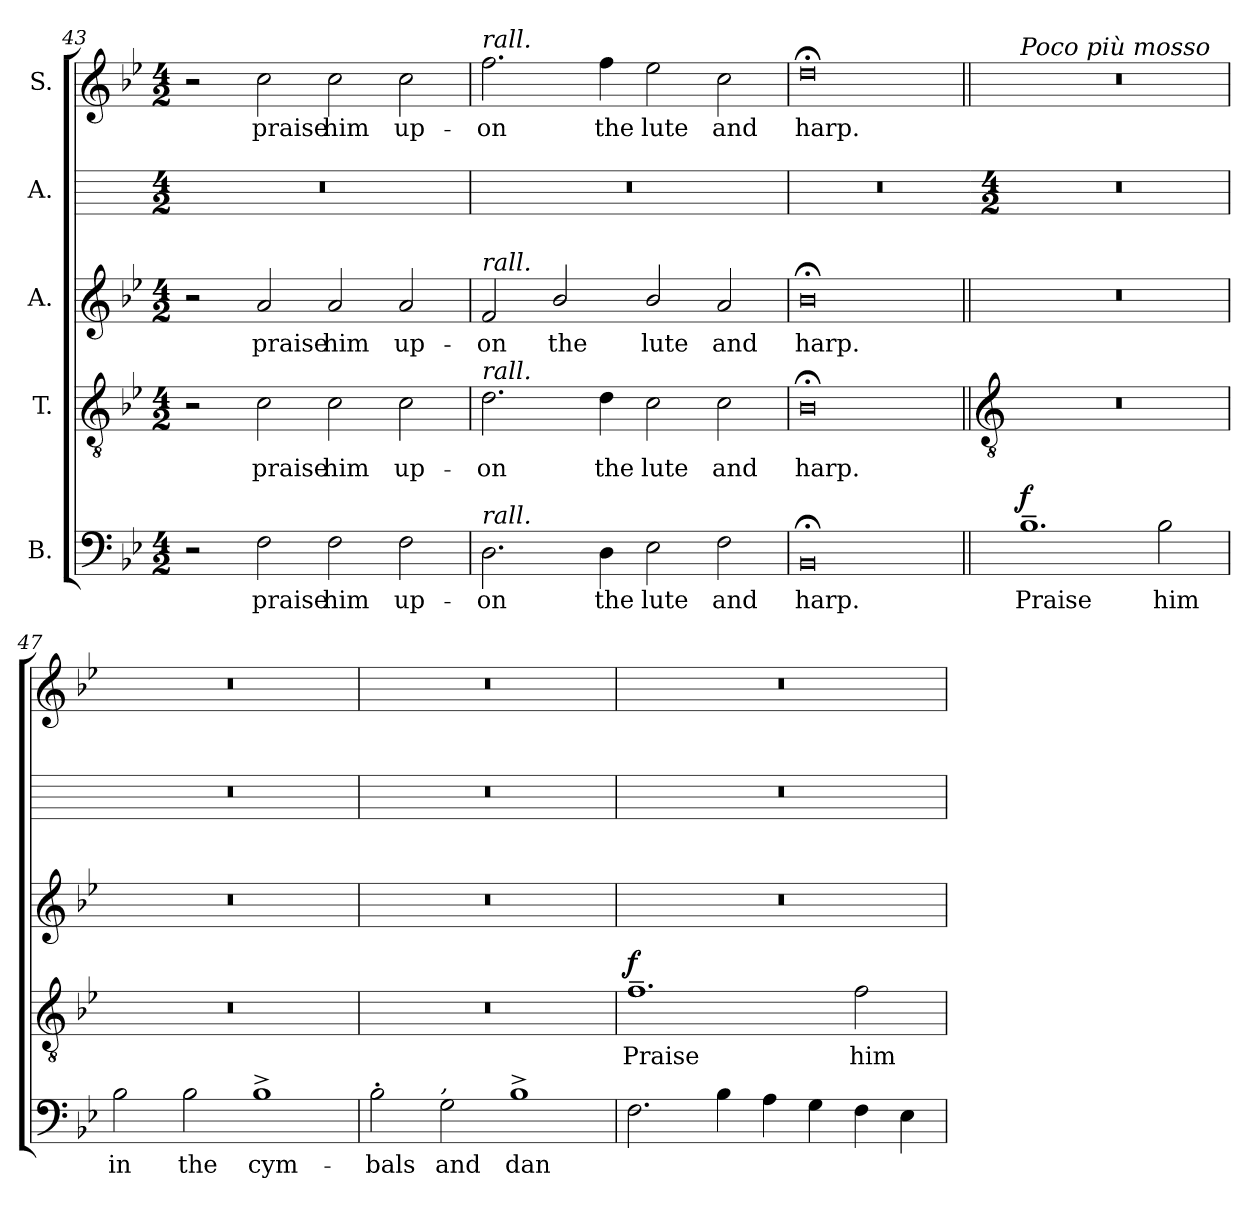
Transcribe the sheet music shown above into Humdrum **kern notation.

**kern	**text	**dynam	**kern	**text	**dynam	**kern	**text	**kern	**kern	**text
*part5	*part5	*part5	*part4	*part4	*part4	*part3	*part3	*part2	*part1	*part1
*staff5	*staff5	*staff5	*staff4	*staff4	*staff4	*staff3	*staff3	*staff2	*staff1	*staff1
*I"B.	*	*	*I"T.	*	*	*I"A.	*	*I"A.	*I"S.	*
!!LO:LB:g=z
*clefF4	*	*	*clefGv2	*	*	*clefG2	*	*	*clefG2	*
*k[b-e-]	*	*	*k[b-e-]	*	*	*k[b-e-]	*	*	*k[b-e-]	*
*B-:	*	*	*B-:	*	*	*B-:	*	*	*B-:	*
*M4/2	*	*	*M4/2	*	*	*M4/2	*	*M4/2	*M4/2	*
=43	=43	=43	=43	=43	=43	=43	=43	=43	=43	=43
2r	.	.	2r	.	.	2r	.	0r	2r	.
!	!LO:LY:b	!	!	!LO:LY:b	!	!	!LO:LY:b	!	!	!LO:LY:b
2F	praise	.	2c	praise	.	2a	praise	.	2cc	praise
!	!LO:LY:b	!	!	!LO:LY:b	!	!	!LO:LY:b	!	!	!LO:LY:b
2F	him	.	2c	him	.	2a	him	.	2cc	him
!	!LO:LY:b	!	!	!LO:LY:b	!	!	!LO:LY:b	!	!	!LO:LY:b
2F	up-	.	2c	up-	.	2a	up-	.	2cc	up-
=44	=44	=44	=44	=44	=44	=44	=44	=44	=44	=44
!	!	!	!	!	!	!	!	!	!LO:TX:a:i:t=rall.	!
!	!	!	!	!	!	!LO:TX:a:i:t=rall.	!	!	!	!
!	!	!	!LO:TX:a:i:t=rall.	!	!	!	!	!	!	!
!LO:TX:a:i:t=rall.	!	!	!	!	!	!	!	!	!	!
!	!LO:LY:b	!	!	!LO:LY:b	!	!	!LO:LY:b	!	!	!LO:LY:b
2.D	-on	.	2.d	-on	.	2f	-on	0r	2.ff	-on
!	!	!	!	!	!	!	!LO:LY:b	!	!	!
.	.	.	.	.	.	2b-/	the	.	.	.
!	!LO:LY:b	!	!	!LO:LY:b	!	!	!	!	!	!LO:LY:b
4D	the	.	4d	the	.	.	.	.	4ff	the
!	!LO:LY:b	!	!	!LO:LY:b	!	!	!LO:LY:b	!	!	!LO:LY:b
2E-	lute	.	2c	lute	.	2b-/	lute	.	2ee-	lute
!	!LO:LY:b	!	!	!LO:LY:b	!	!	!LO:LY:b	!	!	!LO:LY:b
2F	and	.	2c	and	.	2a/	and	.	2cc	and
=45	=45	=45	=45	=45	=45	=45	=45	=45	=45	=45
!	!LO:LY:b	!	!	!LO:LY:b	!	!	!LO:LY:b	!	!	!LO:LY:b
0BB-;<	harp.	.	0B-;<	harp.	.	0b-;<	harp.	0r	0dd;<	harp.
!!LO:LB:g=z
=46||	=46||	=46||	=46||	=46||	=46||	=46||	=46||	=46	=46||	=46||
*	*	*	*clefGv2	*	*	*	*	*	*	*
*	*	*	*	*	*	*	*	*M4/2	*	*
!	!	!	!	!	!	!	!	!	!LO:TX:a:i:t=Poco più mosso	!
!	!LO:LY:b	!LO:DY:b	!	!	!	!	!	!	!	!
1.B-~	Praise	f	0r	.	.	0r	.	0r	0r	.
!	!LO:LY:b	!	!	!	!	!	!	!	!	!
2B-	him	.	.	.	.	.	.	.	.	.
=47	=47	=47	=47	=47	=47	=47	=47	=47	=47	=47
*	*	*	*	*	*	*	*	*	*MM224	*
!	!LO:LY:b	!	!	!	!	!	!	!	!	!
2B-	in	.	0r	.	.	0r	.	0r	0r	.
!	!LO:LY:b	!	!	!	!	!	!	!	!	!
2B-	the	.	.	.	.	.	.	.	.	.
!	!LO:LY:b	!	!	!	!	!	!	!	!	!
1B-^	cym-	.	.	.	.	.	.	.	.	.
=48	=48	=48	=48	=48	=48	=48	=48	=48	=48	=48
!	!LO:LY:b	!	!	!	!	!	!	!	!	!
2B-'	-bals	.	0r	.	.	0r	.	0r	0r	.
!LO:TX:a:i:t=,	!	!	!	!	!	!	!	!	!	!
!	!LO:LY:b	!	!	!	!	!	!	!	!	!
2G	and	.	.	.	.	.	.	.	.	.
!	!LO:LY:b	!	!	!	!	!	!	!	!	!
1B-^	dan	.	.	.	.	.	.	.	.	.
=49	=49	=49	=49	=49	=49	=49	=49	=49	=49	=49
!	!	!	!	!LO:LY:b	!LO:DY:b	!	!	!	!	!
2.F	.	.	1.f~	Praise	f	0r	.	0r	0r	.
4B-	.	.	.	.	.	.	.	.	.	.
4A	.	.	.	.	.	.	.	.	.	.
4G	.	.	.	.	.	.	.	.	.	.
!	!	!	!	!LO:LY:b	!	!	!	!	!	!
4F	.	.	2f	him	.	.	.	.	.	.
4E-	.	.	.	.	.	.	.	.	.	.
=	=	=	=	=	=	=	=	=	=	=
*-	*-	*-	*-	*-	*-	*-	*-	*-	*-	*-
